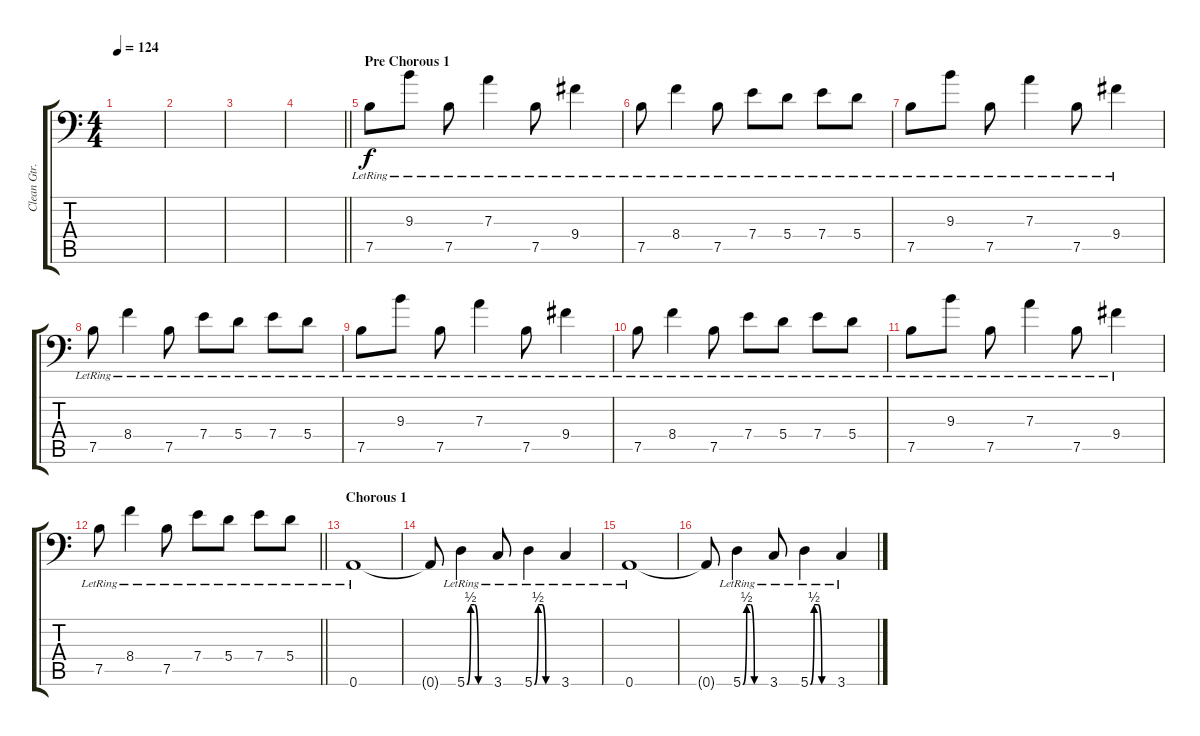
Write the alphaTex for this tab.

\track ("Clean Gtr. 2" "Clean Gtr.") {instrument electricguitarclean}
\staff {score tabs}
\tuning (B3 Gb3 D3 A2 E2 A1) {hide}
\ts (4 4)
\tempo 124
\clef f4
\ks c
|
|
|
\barLineRight lightlight
|
\section ("" "Pre Chorous 1")
7.5{lr}.8{volume 9 balance 13} 9.3{lr}.8 7.5{lr}.8 7.3{lr}.4 7.5{lr}.8 9.4{lr}.4 |
7.5{lr}.8 8.4{lr}.4 7.5{lr}.8 7.4{lr}.8 5.4{lr}.8 7.4{lr}.8 5.4{lr}.8 |
7.5{lr}.8 9.3{lr}.8 7.5{lr}.8 7.3{lr}.4 7.5{lr}.8 9.4{lr}.4 |
7.5{lr}.8 8.4{lr}.4 7.5{lr}.8 7.4{lr}.8 5.4{lr}.8 7.4{lr}.8 5.4{lr}.8 |
7.5{lr}.8 9.3{lr}.8 7.5{lr}.8 7.3{lr}.4 7.5{lr}.8 9.4{lr}.4 |
7.5{lr}.8 8.4{lr}.4 7.5{lr}.8 7.4{lr}.8 5.4{lr}.8 7.4{lr}.8 5.4{lr}.8 |
7.5{lr}.8 9.3{lr}.8 7.5{lr}.8 7.3{lr}.4 7.5{lr}.8 9.4{lr}.4 |
\barLineRight lightlight
7.5{lr}.8 8.4{lr}.4 7.5{lr}.8 7.4{lr}.8 5.4{lr}.8 7.4{lr}.8 5.4{lr}.8 |
\section ("" "Chorous 1")
0.6{lr}.1 |
0.6{t}.8 5.6{be (custom 0 0 10 2 20 2 30 0 60 0) lr}.4 3.6{lr}.8 5.6{be (custom 0 0 10 2 20 2 30 0 60 0) lr}.4 3.6{lr}.4 |
0.6{lr}.1 |
0.6{t}.8 5.6{be (custom 0 0 10 2 20 2 30 0 60 0) lr}.4 3.6{lr}.8 5.6{be (custom 0 0 10 2 20 2 30 0 60 0) lr}.4 3.6{lr}.4
